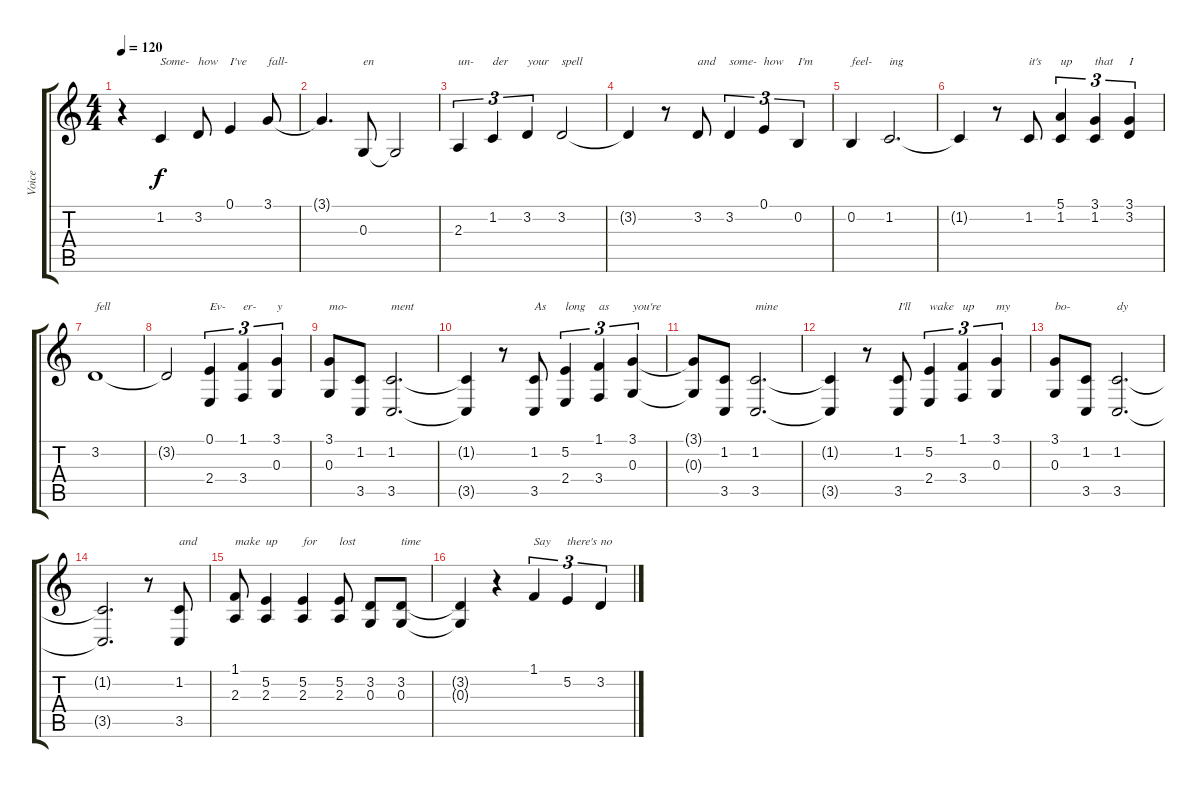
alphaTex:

\track ("Voice" "Voice") {instrument violin}
\staff {score tabs}
\tuning (E4 B3 G3 D3 A2 E2) {hide}
\ts (4 4)
\tempo 120
\clef g2
\ks c
r.4{dy f} 1.2.4{txt "Some-"} 3.2.8{txt "how"} 0.1.4{txt "I've"} 3.1.8{txt "fall-"} |
3.1{t}.4{d} 0.3.8{txt "en"} 0.3{t}.2 |
2.3.4{tu (3 2) txt "un-"} 1.2.4{tu (3 2) txt "der"} 3.2.4{tu (3 2) txt "your"} 3.2.2{txt "spell"} |
3.2{t}.4 r.8 3.2.8{txt "and"} 3.2.4{tu (3 2) txt "some-"} 0.1.4{tu (3 2) txt "how"} 0.2.4{tu (3 2) txt "I'm"} |
0.2.4{txt "feel-"} 1.2.2{d txt "ing"} |
1.2{t}.4 r.8 1.2.8{txt "it's"} (5.1 1.2).4{tu (3 2) txt "up"} (3.1 1.2).4{tu (3 2) txt "that"} (3.1 3.2).4{tu (3 2) txt "I"} |
3.2.1{txt "fell"} |
3.2{t}.2 (0.1 2.4).4{tu (3 2) txt "Ev-"} (1.1 3.4).4{tu (3 2) txt "er-"} (3.1 0.3).4{tu (3 2) txt "y"} |
(3.1 0.3).8{txt "mo-"} (1.2 3.5).8 (1.2 3.5).2{d txt "ment"} |
(1.2{t} 3.5{t}).4 r.8 (1.2 3.5).8{txt "As"} (5.2 2.4).4{tu (3 2) txt "long"} (1.1 3.4).4{tu (3 2) txt "as"} (3.1 0.3).4{tu (3 2) txt "you're"} |
(3.1{t} 0.3{t}).8 (1.2 3.5).8 (1.2 3.5).2{d txt "mine"} |
(1.2{t} 3.5{t}).4 r.8 (1.2 3.5).8{txt "I'll"} (5.2 2.4).4{tu (3 2) txt "wake"} (1.1 3.4).4{tu (3 2) txt "up"} (3.1 0.3).4{tu (3 2) txt "my"} |
(3.1 0.3).8{txt "bo-"} (1.2 3.5).8 (1.2 3.5).2{d txt "dy"} |
(1.2{t} 3.5{t}).2{d} r.8 (1.2 3.5).8{txt "and"} |
(1.1 2.3).8{txt "make"} (5.2 2.3).4{txt "up"} (5.2 2.3).4{txt "for"} (5.2 2.3).8{txt "lost"} (3.2 0.3).8 (3.2 0.3).8{txt "time"} |
(3.2{t} 0.3{t}).4 r.4 1.1.4{tu (3 2) txt "Say"} 5.2.4{tu (3 2) txt "there's"} 3.2.4{tu (3 2) txt "no"}
